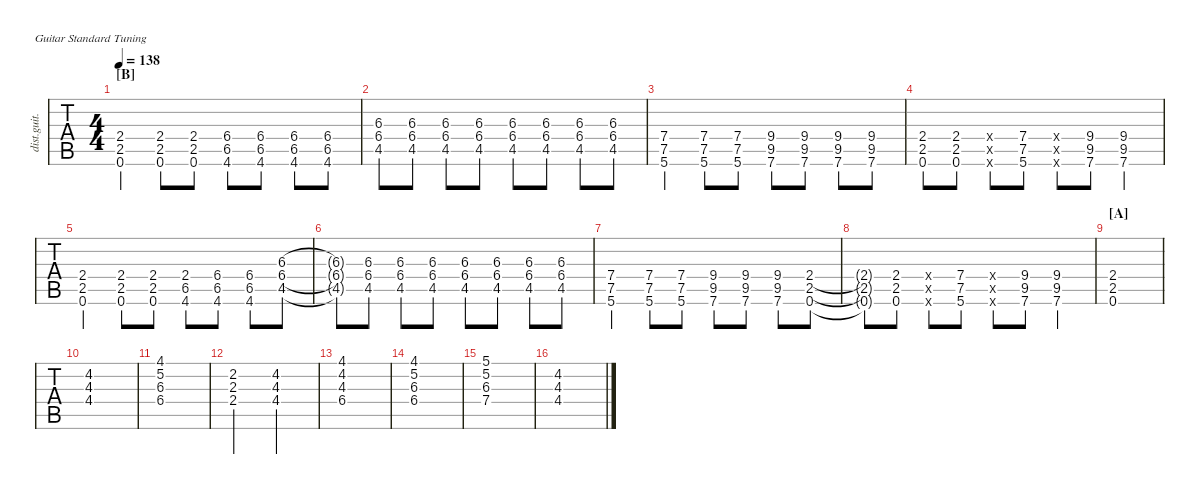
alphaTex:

\defaultSystemsLayout 4
\hideDynamics
\bracketExtendMode nobrackets
\track ("Distortion Guitar" "dist.guit.") {defaultSystemsLayout 4 instrument distortionguitar}
\staff {tabs}
\tuning (E4 B3 G3 D3 A2 E2)
\ts (4 4)
\section ("B" "")
\tempo 138
\clef g2
\ks c
(2.4 2.5 0.6).4{dy mf} (2.4 0.6 2.5).8 (2.4 2.5 0.6).8 (4.6{acc #} 6.5{acc #} 6.4{acc #}).8 (4.6{acc #} 6.5{acc #} 6.4{acc #}).8 (4.6{acc #} 6.5{acc #} 6.4{acc #}).8 (4.6{acc #} 6.5{acc #} 6.4{acc #}).8 |
(6.4{acc #} 4.5{acc #} 6.3{acc #}).8 (6.4{acc #} 4.5{acc #} 6.3{acc #}).8 (6.4{acc #} 4.5{acc #} 6.3{acc #}).8 (6.4{acc #} 4.5{acc #} 6.3{acc #}).8 (6.4{acc #} 4.5{acc #} 6.3{acc #}).8 (6.4{acc #} 4.5{acc #} 6.3{acc #}).8 (6.4{acc #} 4.5{acc #} 6.3{acc #}).8 (6.4{acc #} 4.5{acc #} 6.3{acc #}).8 |
(7.4 5.6 7.5).4 (7.4 7.5 5.6).8 (7.4 7.5 5.6).8 (9.4 9.5{acc #} 7.6).8 (9.4 9.5{acc #} 7.6).8 (9.4 9.5{acc #} 7.6).8 (9.4 9.5{acc #} 7.6).8 |
(2.4 2.5 0.6).8 (2.4 2.5 0.6).8 (0.4{x} 0.5{x} 0.6{x}).8 (7.4 5.6 7.5).8 (0.4{x} 0.5{x} 0.6{x}).8 (9.4 9.5{acc #} 7.6).8 (9.4{st} 9.5{st acc #} 7.6{st}).4 |
(2.4 2.5 0.6).4 (0.6 2.5 2.4).8 (2.4 2.5 0.6).8 (4.6{acc #} 6.5{acc #} 2.4).8 (6.4{acc #} 6.5{acc #} 4.6{acc #}).8 (4.6{acc #} 6.5{acc #} 6.4{acc #}).8 (4.5{acc #} 6.4{acc #} 6.3{acc #}).8 |
(6.3{t acc #} 6.4{t acc #} 4.5{t acc #}).8 (4.5{acc #} 6.4{acc #} 6.3{acc #}).8 (4.5{acc #} 6.4{acc #} 6.3{acc #}).8 (4.5{acc #} 6.4{acc #} 6.3{acc #}).8 (4.5{acc #} 6.4{acc #} 6.3{acc #}).8 (4.5{acc #} 6.4{acc #} 6.3{acc #}).8 (4.5{acc #} 6.4{acc #} 6.3{acc #}).8 (4.5{acc #} 6.4{acc #} 6.3{acc #}).8 |
(5.6 7.5 7.4).4 (7.4 7.5 5.6).8 (7.4 7.5 5.6).8 (7.6 9.5{acc #} 9.4).8 (7.6 9.5{acc #} 9.4).8 (7.6 9.5{acc #} 9.4).8 (2.4 2.5 0.6).8 |
(0.6{t} 2.5{t} 2.4{t}).8 (2.4 2.5 0.6).8 (0.6{x} 0.5{x} 0.4{x}).8 (7.4 7.5 5.6).8 (0.6{x} 0.5{x} 0.4{x}).8 (9.4 9.5{acc #} 7.6).8 (7.6{st} 9.5{st acc #} 9.4{st}).4 |
\section ("A" "")
(0.6 2.5 2.4).1{instrument electricguitarclean} |
(4.2{acc #} 4.3 4.4{acc #}).1 |
(4.1{acc #} 5.2 6.3{acc #} 6.4{acc #}).1 |
(2.2{acc #} 2.3 2.4).2 (4.4{acc #} 4.3 4.2{acc #}).2 |
(4.1{acc #} 4.2{acc #} 4.3 6.4{acc #}).1 |
(4.1{acc #} 5.2 6.3{acc #} 6.4{acc #}).1 |
(5.1 5.2 6.3{acc #} 7.4).1 |
(4.4{acc #} 4.3 4.2{acc #}).1
